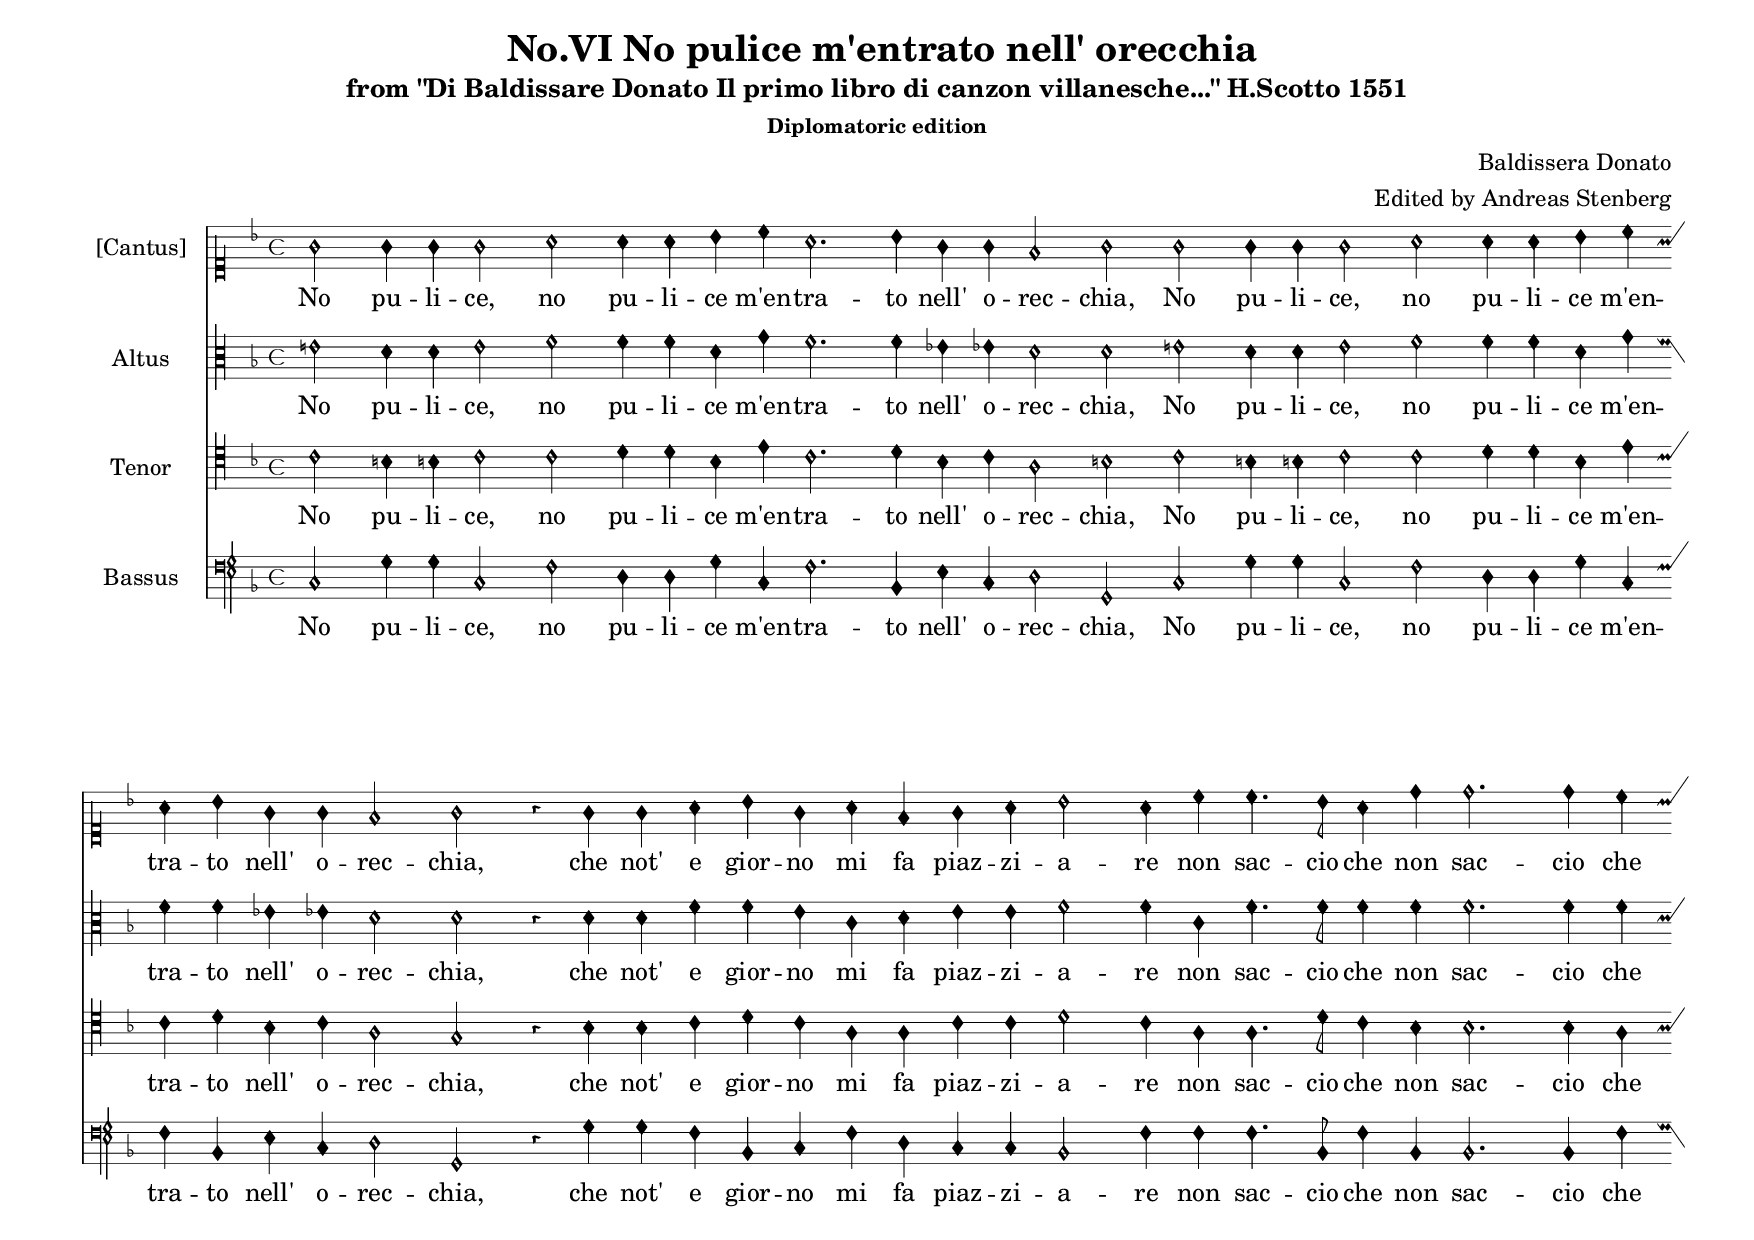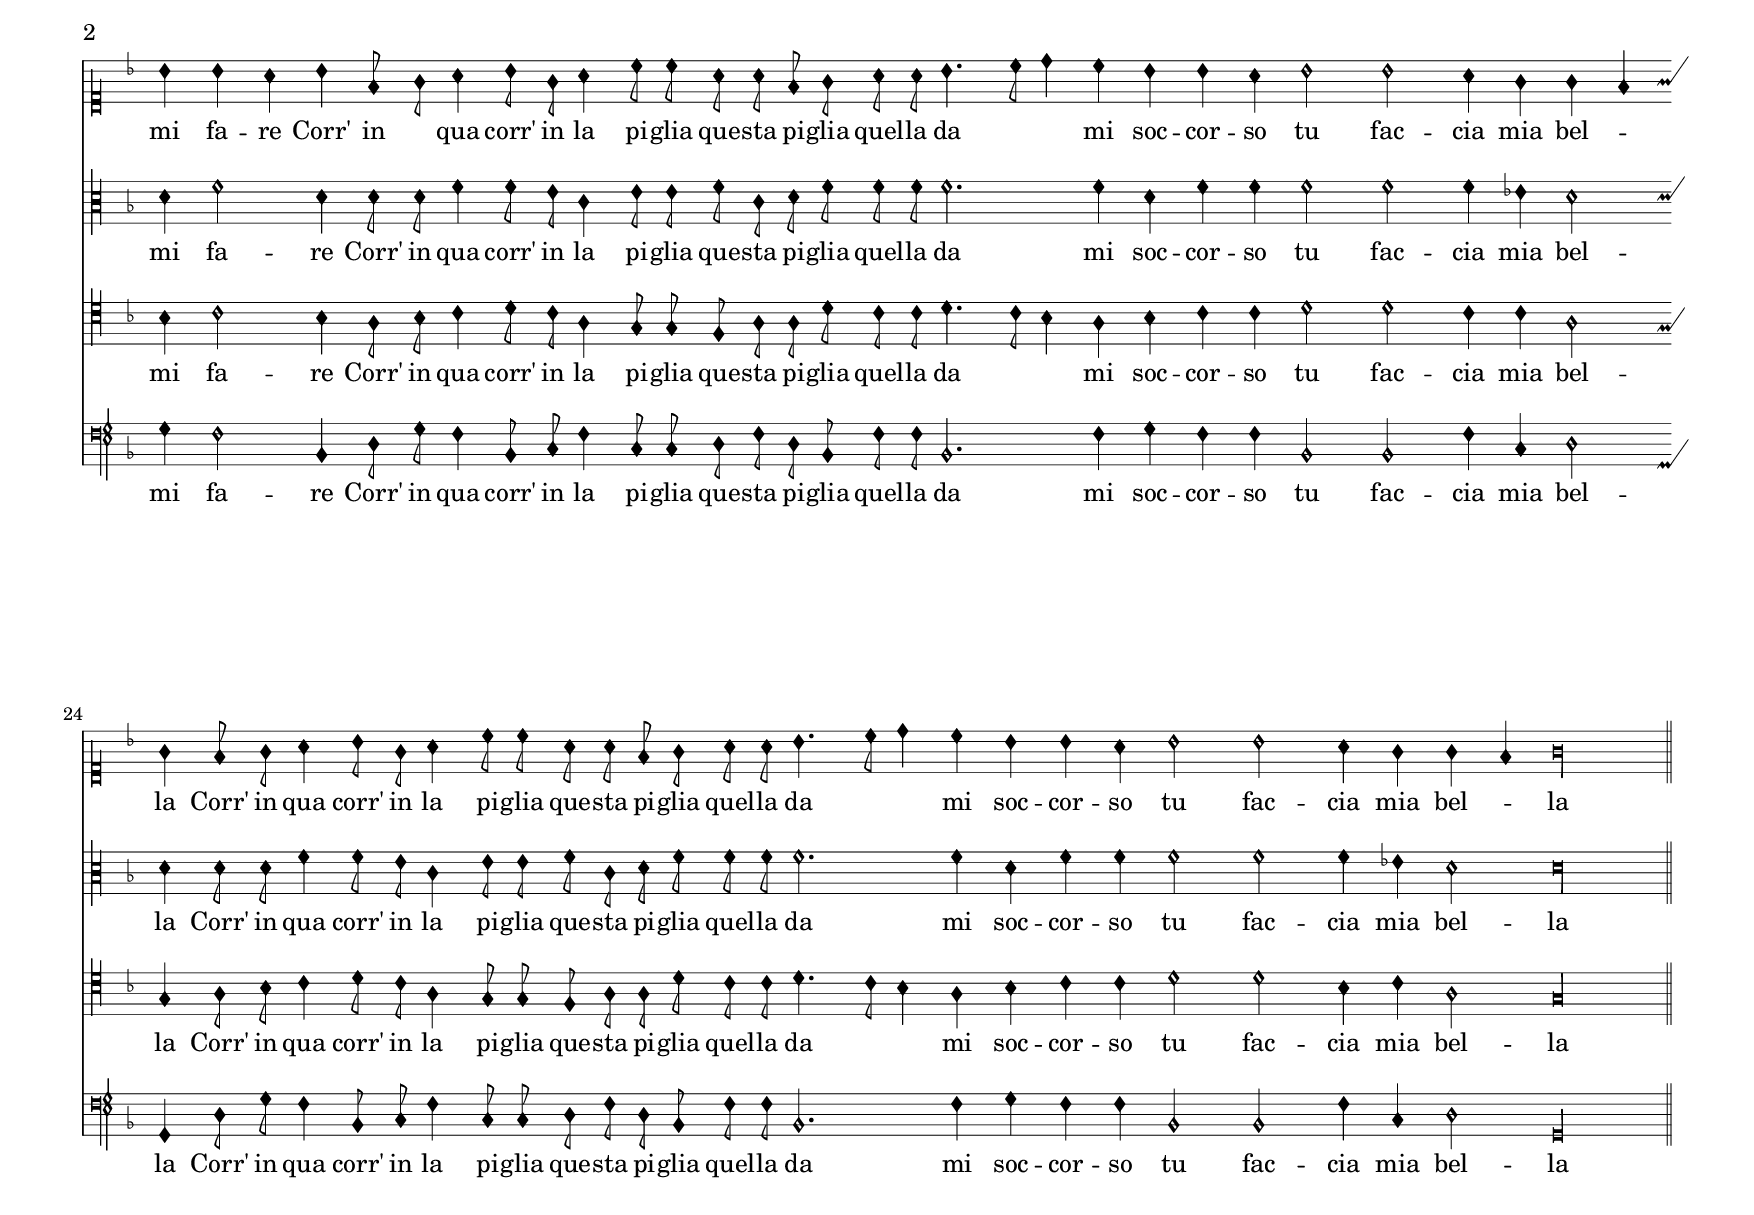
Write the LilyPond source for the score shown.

\version "2.20.0"
\language "deutsch"

\paper {
  #(set-paper-size "a4landscape")
  print-all-headers = ##t
}

\defineBarLine ":||:" #'(":||:" "" "")


ficta = {
  \once \set suggestAccidentals =##t
}


#(add-new-clef "hufnagel-fa3" "clefs.hufnagel.fa" 3 0 -2)



global = {
  \key f \major
  \time 4/4
  \override NoteHead.style = #'petrucci
}

soprano = \relative c' {
  \clef "petrucci-c1"
  %\clef "petrucci-g"

  \global
  % Music follows here.
  g'2 g4 g4 g2 a2
  a4 a4 b4 c4 a2. b4
  g4 g4 f2 g2 g2
  g4 g4 g2 a2 a4 a4
  b4 c4 a4 b4 g4 g4 f2

  g2 r4 g4 g4 a4 b4 g4
  a4 f4 g4 a4 b2 a4 c4
  c4. b8 a4 d4 d2. d4
  c4 b4 b4 a4 b4 f8\melisma g8\melismaEnd a4 b8 g8
  a4 c8 c8 a8 a8 f8 g8

  a8 a8  b4.\melisma c8 d4\melismaEnd c4 b4 b4 a4
  b2 b2 a4 g4 g4\melisma f4\melismaEnd
  g4 f8 g8 a4 b8 g8 a4 c8 c8 a8 a8 f8 g8
  a8 a8 b4.\melisma c8 d4\melismaEnd c4 b4

  b4 a4
  b2 b2 a4 g4 g4\melisma f4\melismaEnd
  g\longa

  \once \revert Staff.BarLine.transparent
  \once  \override Staff.BarLine.bar-extent = #'(-3 . 3)
  \bar "||"

}

alto = \relative c' {
  \clef "petrucci-c3"
  %\clef "hufnagel-fa3"
  \global
  % Music follows here.
  e!2 d4 d4 e2 f2
  f4 f4 d4 g4 f2. f4
  es4 es4 d2 d2 e!2
  d4 d4 e2 f2 f4 f4
  d4 g4 f4 f4 es4 es4 d2

  d2 r4 d4 d4 f4 f4 e4
  c4 d4 e4 e4 f2 f4 c4
  f4. f8 f4 f4 f2. f4
  f4 d4 f2 d4 d8 d8 f4 f8 e8
  c4 e8 e8 f8 c8 d8 f8

  f8 f8
  f2. f4  d4 f4 f4
  f2 f2 f4 es4 d2 d4 d8 d8
  f4 f8 e8 c4 e8 e8 f8 c8 d8 f8 f8 f8
  f2. f4 d4 f4 f4 f2 f2
  f4 es4 d2 d\longa
  \once \revert Staff.BarLine.transparent
  \once  \override Staff.BarLine.bar-extent = #'(-3 . 3)
  \bar "||"

}

tenor = \relative c' {
  \clef "petrucci-c4"
  %\clef "hufnagel-fa3"
  \global
  % Music follows here.
  c2 h4 h4 c2 c2
  d4 d4 b4 e4 c2. d4
  b4 c4 a2 h2 c2
  h4 h4 c2 c2 d4 d4
  b4 e4 c4 d4 b4 c4 a2

  g2 r4 b4 b4 c4 d4 c4
  a4 a4 c4 c4 d2 c4 a4
  a4. d8 c4 b4 b2. b4
  a4 b4 c2 b4 a8 b8 c4 d8 c8
  a4 g8 g8 f8 a8 a8 d8

  c8 c8 d4.\melisma c8 b4\melismaEnd a4 b4 c4
  c4 d2 d2 c4 c4 a2 g4
  a8 b8 c4  d8 c8 a4 g8 g8
  f8 a8 a8 d8 c8 c8 d4.\melisma c8
  b4\melismaEnd a4 b4 c4 c4

  d2 d2 b4 c4 a2
  g\longa
  \once \revert Staff.BarLine.transparent
  \once  \override Staff.BarLine.bar-extent = #'(-3 . 3)
  \bar "||"

}

bass = \relative c {
  \clef "petrucci-f"
  \global
  % Music follows here.
  c2 g'4 g4 c,2 f2
  d4 d4 g4 c,4 f2. b,4
  e4 c4 d2 g,2 c2
  g'4 g4 c,2 f2 d4 d4
  g4 c,4 f4 b,4 e4 c4 d2

  g,2 r4 g'4 g4 f4 b,4 c4
  f4 d4 c4 c4 b2 f'4 f4
  f4. b,8 f'4 b,4 b2. b4
  f'4 g4 f2 b,4 d8 g8 f4 b,8 c8
  f4 c8 c8 d8 f8 d8 b8

  f'8 f8
  b,2. f'4 g4 f4 f4 b,2
  b2 f'4 c4 d2 g,4 d'8 g8 f4 b,8 c8
  f4 c8 c8 d8 f8 d8 b8 f'8 f8
  b,2. f'4 g4 f4 f4 b,2
  b2

  f'4 c4 d2
  g,\longa
  \once \revert Staff.BarLine.transparent
  \once  \override Staff.BarLine.bar-extent = #'(-3 . 3)
  \bar "||"

}

sopranoVerse = \lyricmode {
  % Lyrics follow here.
  No pu -- li -- ce, no pu -- li -- ce m'en -- tra -- to nell' o -- rec -- chia,
  No pu -- li -- ce, no pu -- li -- ce m'en -- tra -- to nell' o -- rec -- chia,
  che not' e gior -- no mi fa piaz -- zi -- a -- re
  non sac -- cio che non sac -- cio che mi fa -- re
  Corr' in qua corr' in la pi -- glia que -- sta pi -- glia
  quel -- la da mi soc -- cor -- so tu fac -- cia mia bel -- la
  Corr' in qua corr' in la pi -- glia que -- sta pi -- glia
  quel -- la da mi soc -- cor -- so tu fac -- cia mia bel -- la

}

altoVerse = \lyricmode {
  % Lyrics follow here.
  No pu -- li -- ce, no pu -- li -- ce m'en -- tra -- to nell' o -- rec -- chia,
  No pu -- li -- ce, no pu -- li -- ce m'en -- tra -- to nell' o -- rec -- chia,
  che not' e gior -- no mi fa piaz -- zi -- a -- re
  non sac -- cio che non sac -- cio che mi fa -- re
  Corr' in qua corr' in la pi -- glia que -- sta pi -- glia
  quel -- la da mi soc -- cor -- so tu fac -- cia mia bel -- la
  Corr' in qua corr' in la pi -- glia que -- sta pi -- glia
  quel -- la da mi soc -- cor -- so tu fac -- cia mia bel -- la
}

tenorVerse = \lyricmode {
  % Lyrics follow here.
  No pu -- li -- ce, no pu -- li -- ce m'en -- tra -- to nell' o -- rec -- chia,
  No pu -- li -- ce, no pu -- li -- ce m'en -- tra -- to nell' o -- rec -- chia,
  che not' e gior -- no mi fa piaz -- zi -- a -- re
  non sac -- cio che non sac -- cio che mi fa -- re
  Corr' in qua corr' in la pi -- glia que -- sta pi -- glia
  quel -- la da mi soc -- cor -- so tu fac -- cia mia bel -- la
  Corr' in qua corr' in la pi -- glia que -- sta pi -- glia
  quel -- la da mi soc -- cor -- so tu fac -- cia mia bel -- la
}

bassVerse = \lyricmode {
  % Lyrics follow here.
    No pu -- li -- ce, no pu -- li -- ce m'en -- tra -- to nell' o -- rec -- chia,
  No pu -- li -- ce, no pu -- li -- ce m'en -- tra -- to nell' o -- rec -- chia,
  che not' e gior -- no mi fa piaz -- zi -- a -- re
  non sac -- cio che non sac -- cio che mi fa -- re
  Corr' in qua corr' in la pi -- glia que -- sta pi -- glia
  quel -- la da mi soc -- cor -- so tu fac -- cia mia bel -- la
  Corr' in qua corr' in la pi -- glia que -- sta pi -- glia
  quel -- la da mi soc -- cor -- so tu fac -- cia mia bel -- la

}

\score {
  %{\new ChoirStaff %}
  <<
    \new MensuralStaff \with {
      midiInstrument = "choir aahs"
      instrumentName = "[Cantus]"
    } { \soprano }
    \addlyrics { \sopranoVerse }
    \new MensuralStaff \with {
      midiInstrument = "choir aahs"
      instrumentName = "Altus"
    } { \alto }
    \addlyrics { \altoVerse }
    \new MensuralStaff \with {
      midiInstrument = "choir aahs"
      instrumentName = "Tenor"
    } { \tenor }
    \addlyrics { \tenorVerse }
    \new MensuralStaff \with {
      midiInstrument = "choir aahs"
      instrumentName = "Bassus"
    } { \bass }
    \addlyrics { \bassVerse }
  >>
  \layout { }

  \header {
    title = " No.VI No pulice m'entrato nell' orecchia"
    subtitle = "from \"Di Baldissare Donato Il primo libro di canzon villanesche...\" H.Scotto 1551"
    subsubtitle = "Diplomatoric edition"
    composer = "Baldissera Donato"
    arranger = "Edited by Andreas Stenberg"
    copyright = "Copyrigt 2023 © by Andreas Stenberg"
  }
}

\score {
  %{\new ChoirStaff %}

  \unfoldRepeats
  <<
    \new MensuralStaff \with {
      midiInstrument = "choir aahs"
      instrumentName = "[Cantus]"
    } { \soprano }
    \addlyrics { \sopranoVerse }
    \new MensuralStaff \with {
      midiInstrument = "choir aahs"
      instrumentName = "Altus"
    } { \alto }
    \addlyrics { \altoVerse }
    \new MensuralStaff \with {
      midiInstrument = "choir aahs"
      instrumentName = "Tenor"
    } { \tenor }
    \addlyrics { \tenorVerse }
    \new MensuralStaff \with {
      midiInstrument = "choir aahs"
      instrumentName = "Bassus"
    } { \bass }
    \addlyrics { \bassVerse }
  >>
  \midi {
    \tempo 1 = 80
  }
}
\pageBreak

\markup {

  \column {

    \fill-line {

      \hspace #'0.2

      \column {


        \line { E tanto da saltare s'apparecchhia }

        \line { per nullo modo nol poßoßß pigliare }

        \line { \hspace #'12.0 non saccio }

      }

      \hspace #'0.2

      \column {


        \line { quando si mei' in cusitura vecchia }

        \line { Mai non fa altrose non pizzigare }

        \line { \hspace #'12.0 Non saccio }

      }

      \hspace #'0.2
    }
  \vspace #'1.0
  \fill-line {
    \null

      \column {

        \line { Et qundo tu ti pensi bauerlo in mano  }

        \line { Piu d'uno miglio salta da lontano \hspace #'4 non saccio }

      }

      \hspace #'0.2

      \column {

        \line { Cosi intervien' a chi in donna se fida }

        \line { D'esser contento ogn' si sconfida \hspace #'4 non saccio }

      }

      \hspace #'0.2

    }

  }
}
